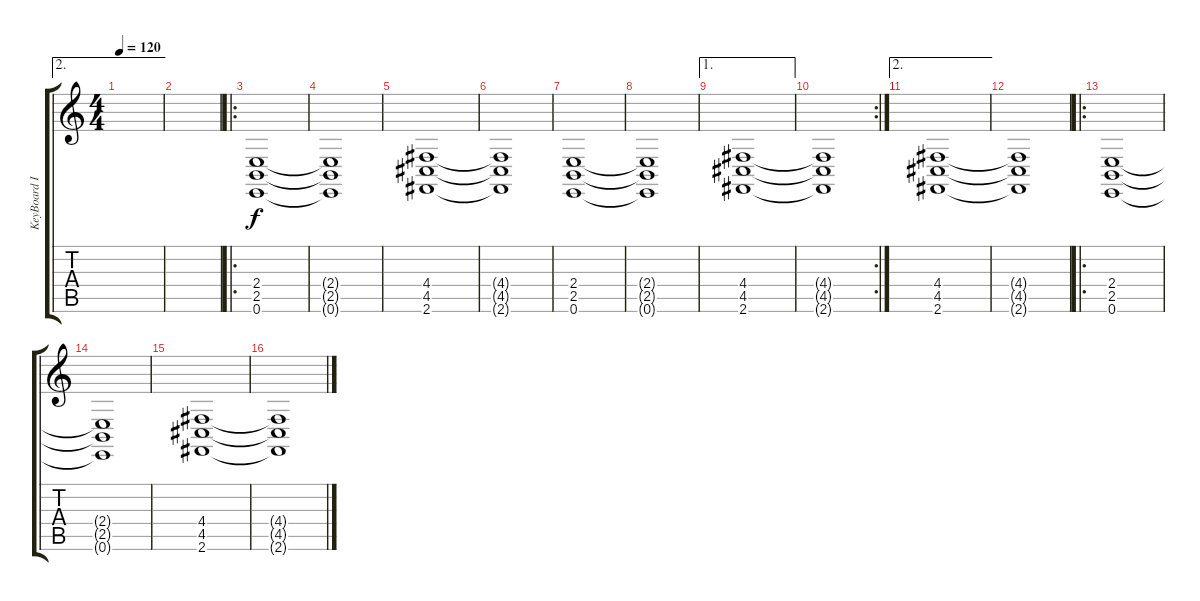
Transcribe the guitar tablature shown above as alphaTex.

\track ("KeyBoard III" "KeyBoard I") {instrument choiraahs}
\staff {score tabs}
\tuning (E4 B3 G3 D3 A2 E2) {hide}
\ae 2
\ts (4 4)
\tempo 120
\clef g2
\ks c
|
|
\ro
(2.4 2.5 0.6).1{instrument choiraahs} |
(2.4{t} 2.5{t} 0.6{t}).1 |
(4.4 4.5 2.6).1 |
(4.4{t} 4.5{t} 2.6{t}).1 |
(2.4 2.5 0.6).1 |
(2.4{t} 2.5{t} 0.6{t}).1 |
\ae 1
(4.4 4.5 2.6).1 |
\rc 2
(4.4{t} 4.5{t} 2.6{t}).1 |
\ae 2
(4.4 4.5 2.6).1 |
(4.4{t} 4.5{t} 2.6{t}).1 |
\ro
(2.4 2.5 0.6).1 |
(2.4{t} 2.5{t} 0.6{t}).1 |
(4.4 4.5 2.6).1 |
(4.4{t} 4.5{t} 2.6{t}).1
